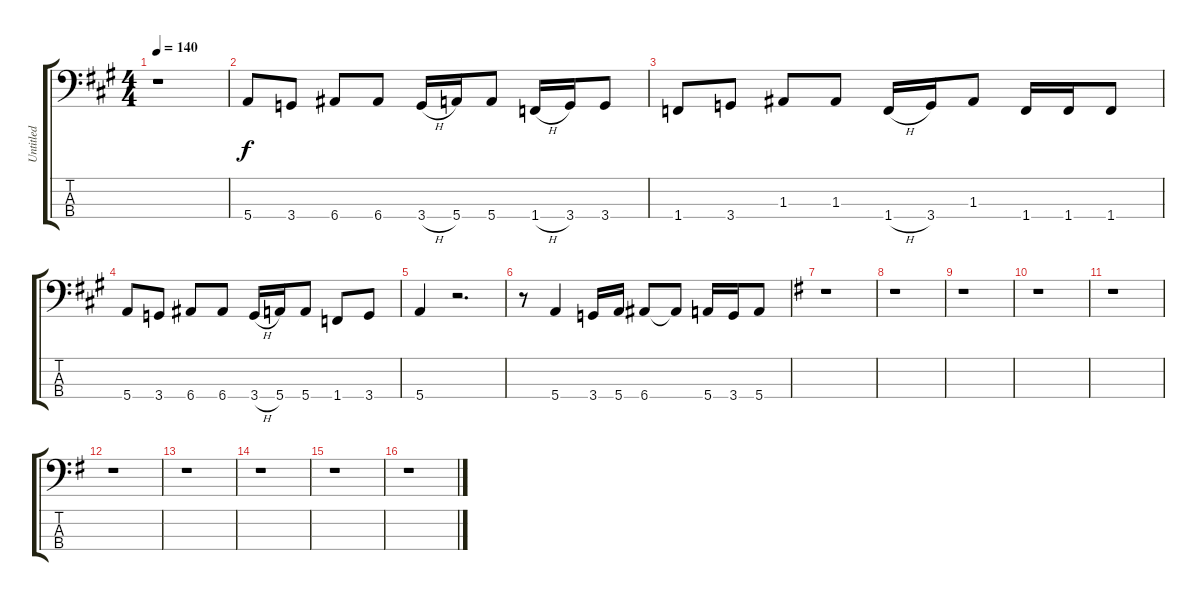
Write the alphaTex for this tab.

\track ("Untitled" "Untitled") {instrument electricbassfinger}
\staff {score tabs}
\tuning (G2 D2 A1 E1) {hide}
\ts (4 4)
\tempo 140
\clef f4
\ks a
r.1{dy f} |
5.4.8 3.4.8 6.4.8 6.4.8 3.4{h}.16 5.4.16 5.4.8 1.4{h}.16 3.4.16 3.4.8 |
1.4.8 3.4.8 1.3.8 1.3.8 1.4{h}.16 3.4.16 1.3.8 1.4.16 1.4.16 1.4.8 |
5.4.8 3.4.8 6.4.8 6.4.8 3.4{h}.16 5.4.16 5.4.8 1.4.8 3.4.8 |
5.4.4 r.2{d} |
r.8 5.4.4 3.4.16 5.4.16 6.4.8 6.4{t}.8 5.4.16 3.4.16 5.4.8 |
\ks g
r.1 |
r.1 |
r.1 |
r.1 |
r.1 |
r.1 |
r.1 |
r.1 |
r.1 |
r.1
